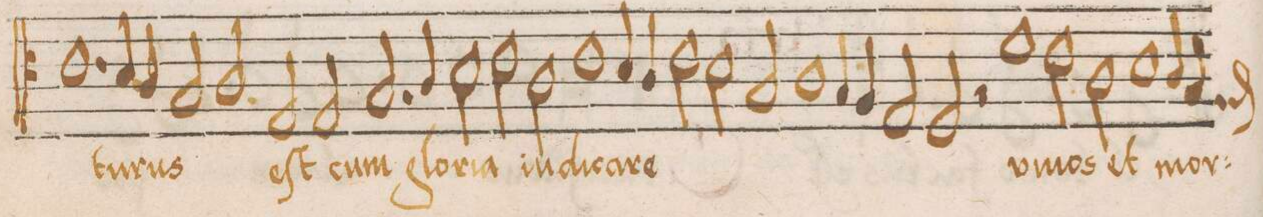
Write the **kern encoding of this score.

**kern	**text
*I"ALTVS	*
*clefC4	*
*k[]	*
*met(C|)	*
*M2/1	*
1.c	-tu-
4B/	-rus
4A/	.
=107-	=107-
2G/	.
2A/	.
2E/	eſt
2E/	cum
=108-	=108-
2.G/	glo-
4A/	.
2B\	-ri-
2c\	-a
=109-	=109-
2A\	iu-
1c	-di-
4B/	-ca-
4A/	-re
=110-	=110-
2c\	.
2B\	.
2G/	.
1A\	.
=111-	=111-
4G/	.
4F/	.
2E/	.
2D/	.
=112-	=112-
2rF	.
1d	vi-
2c\	-uos
=113-	=113-
2A\	et
1B	mor-
4A/	.
*custos:F	*
4G/	.
=114-	=114-
*-	*-
